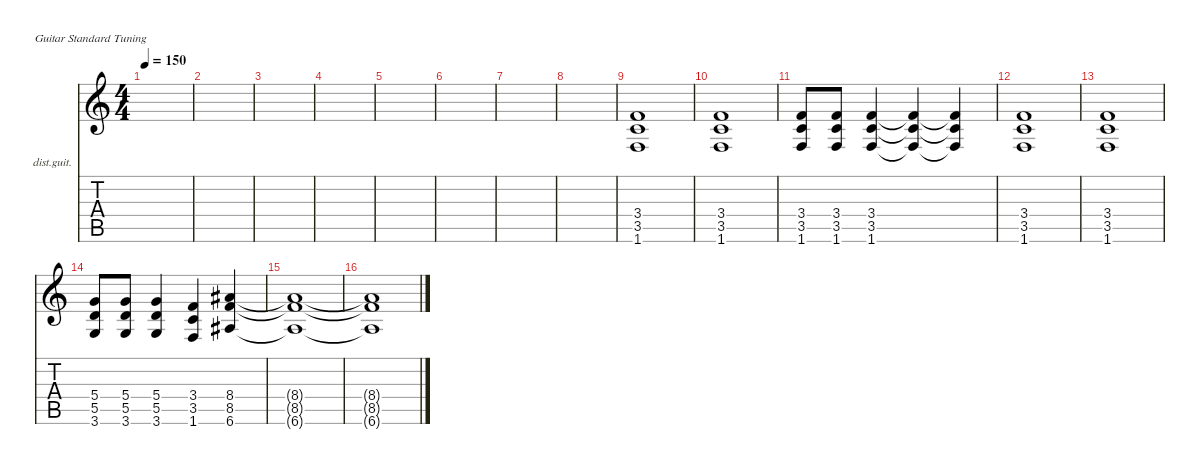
\defaultSystemsLayout 4
\hideDynamics
\bracketExtendMode nobrackets
\firstSystemTrackNameOrientation horizontal
\otherSystemsTrackNameOrientation horizontal
\track ("Distortion Guitar" "dist.guit.") {mute instrument distortionguitar}
\staff {score tabs}
\tuning (E4 B3 G3 D3 A2 E2)
\ts (4 4)
\beaming (8 2 2 2 2)
\tempo 150
\clef g2
\ks c
|
|
|
|
|
|
|
|
(3.4 1.6 3.5).1 |
(1.6 3.5 3.4).1 |
(1.6 3.5 3.4).8 (1.6 3.5 3.4).8 (1.6 3.5 3.4).4 (1.6{t} 3.5{t} 3.4{t}).4 (1.6{t} 3.5{t} 3.4{t}).4 |
(1.6 3.5 3.4).1 |
(3.4 1.6 3.5).1 |
(5.4 5.5 3.6).8{dy f} (5.4 5.5 3.6).8 (5.4 5.5 3.6).4 (3.4 3.5 1.6).4 (6.6{acc #} 8.5 8.4{acc #}).4 |
(6.6{t acc #} 8.5{t} 8.4{t acc #}).1 |
(6.6{t acc #} 8.5{t} 8.4{t acc #}).1
